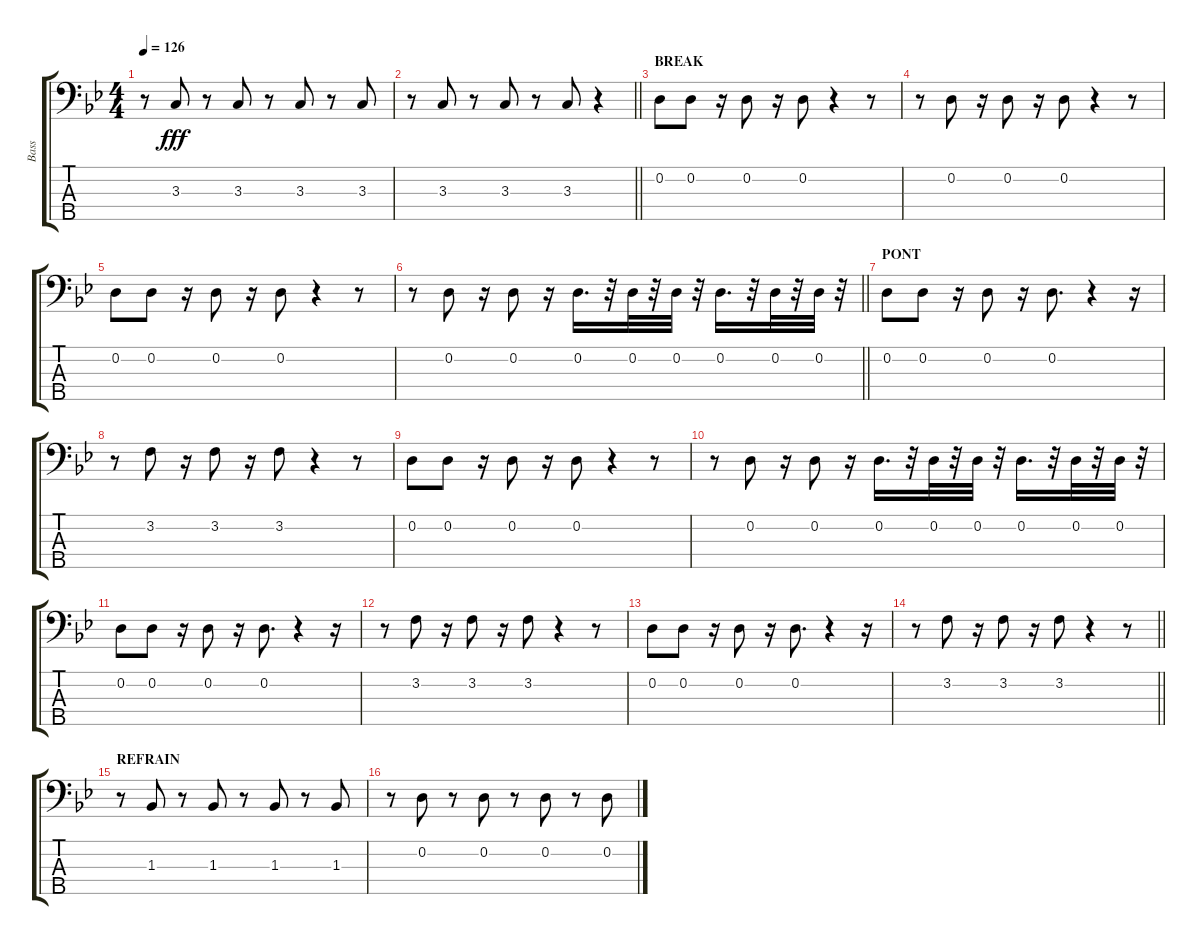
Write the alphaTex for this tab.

\track ("Bass" "Bass") {instrument synthbass2}
\staff {score tabs}
\tuning (G2 D2 A1 E1 B0) {hide}
\ts (4 4)
\tempo 126
\clef f4
\ks bb
r.8{dy fff} 3.3.8 r.8 3.3.8 r.8 3.3.8 r.8 3.3.8 |
\barLineRight lightlight
r.8 3.3.8 r.8 3.3.8 r.8 3.3.8 r.4 |
\section ("" "BREAK")
0.2.8 0.2.8 r.16 0.2.8 r.16 0.2.8 r.4 r.8 |
r.8 0.2.8 r.16 0.2.8 r.16 0.2.8 r.4 r.8 |
0.2.8 0.2.8 r.16 0.2.8 r.16 0.2.8 r.4 r.8 |
\barLineRight lightlight
r.8 0.2.8 r.16 0.2.8 r.16 0.2.16{d} r.32 0.2.32 r.32 0.2.32 r.32 0.2.16{d} r.32 0.2.32 r.32 0.2.32 r.32 |
\section ("" "PONT")
0.2.8 0.2.8 r.16 0.2.8 r.16 0.2.8{d} r.4 r.16 |
r.8 3.2.8 r.16 3.2.8 r.16 3.2.8 r.4 r.8 |
0.2.8 0.2.8 r.16 0.2.8 r.16 0.2.8 r.4 r.8 |
r.8 0.2.8 r.16 0.2.8 r.16 0.2.16{d} r.32 0.2.32 r.32 0.2.32 r.32 0.2.16{d} r.32 0.2.32 r.32 0.2.32 r.32 |
0.2.8 0.2.8 r.16 0.2.8 r.16 0.2.8{d} r.4 r.16 |
r.8 3.2.8 r.16 3.2.8 r.16 3.2.8 r.4 r.8 |
0.2.8 0.2.8 r.16 0.2.8 r.16 0.2.8{d} r.4 r.16 |
\barLineRight lightlight
r.8 3.2.8 r.16 3.2.8 r.16 3.2.8 r.4 r.8 |
\section ("" "REFRAIN")
r.8 1.3.8 r.8 1.3.8 r.8 1.3.8 r.8 1.3.8 |
r.8 0.2.8 r.8 0.2.8 r.8 0.2.8 r.8 0.2.8
